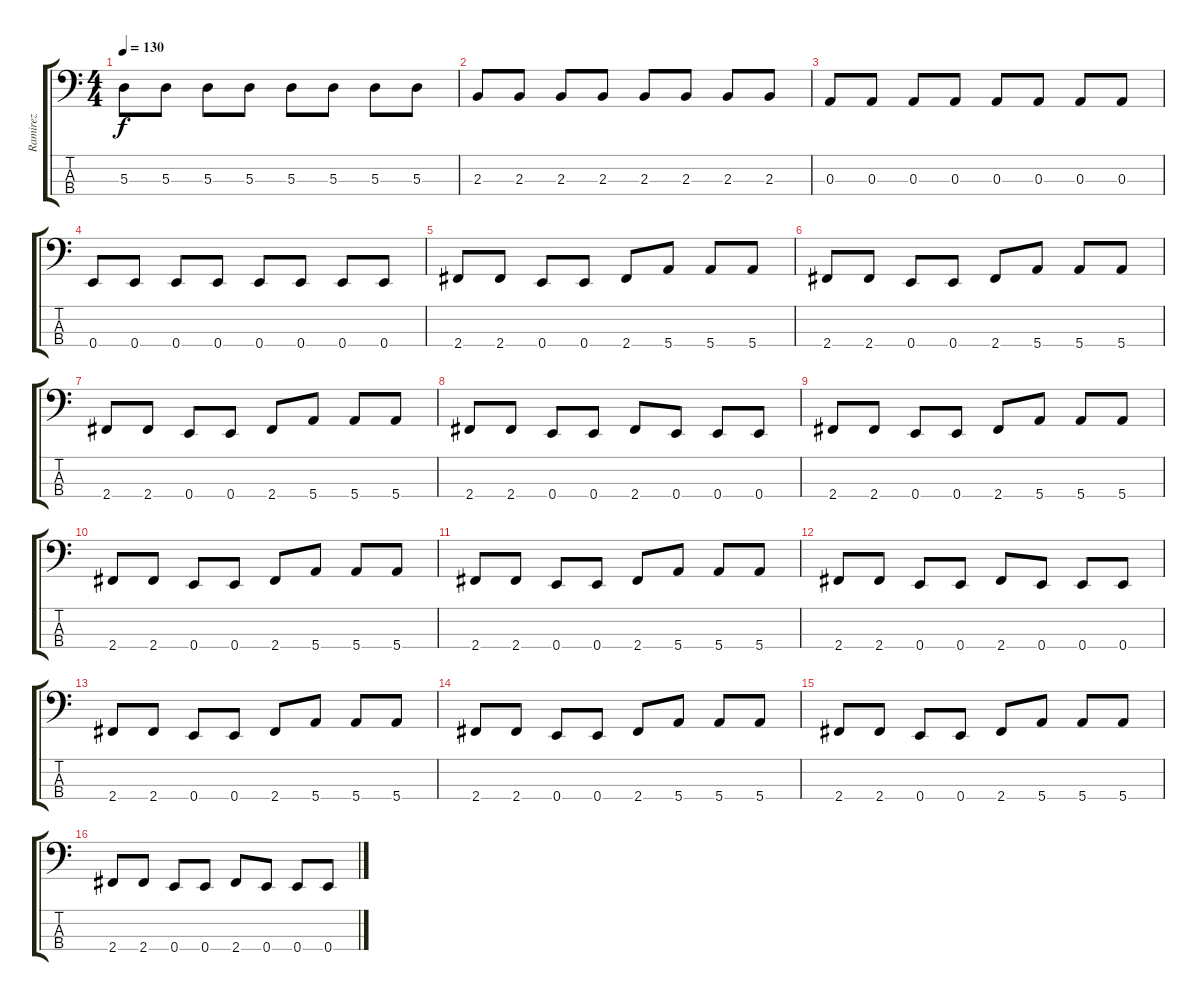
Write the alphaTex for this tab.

\track ("Ramirez" "Ramirez") {instrument electricbassfinger}
\staff {score tabs}
\tuning (G2 D2 A1 E1) {hide}
\ts (4 4)
\tempo 130
\clef f4
\ks c
5.3.8{dy f} 5.3.8 5.3.8 5.3.8 5.3.8 5.3.8 5.3.8 5.3.8 |
2.3.8 2.3.8 2.3.8 2.3.8 2.3.8 2.3.8 2.3.8 2.3.8 |
0.3.8 0.3.8 0.3.8 0.3.8 0.3.8 0.3.8 0.3.8 0.3.8 |
0.4.8 0.4.8 0.4.8 0.4.8 0.4.8 0.4.8 0.4.8 0.4.8 |
2.4.8 2.4.8 0.4.8 0.4.8 2.4.8 5.4.8 5.4.8 5.4.8 |
2.4.8 2.4.8 0.4.8 0.4.8 2.4.8 5.4.8 5.4.8 5.4.8 |
2.4.8 2.4.8 0.4.8 0.4.8 2.4.8 5.4.8 5.4.8 5.4.8 |
2.4.8 2.4.8 0.4.8 0.4.8 2.4.8 0.4.8 0.4.8 0.4.8 |
2.4.8 2.4.8 0.4.8 0.4.8 2.4.8 5.4.8 5.4.8 5.4.8 |
2.4.8 2.4.8 0.4.8 0.4.8 2.4.8 5.4.8 5.4.8 5.4.8 |
2.4.8 2.4.8 0.4.8 0.4.8 2.4.8 5.4.8 5.4.8 5.4.8 |
2.4.8 2.4.8 0.4.8 0.4.8 2.4.8 0.4.8 0.4.8 0.4.8 |
2.4.8 2.4.8 0.4.8 0.4.8 2.4.8 5.4.8 5.4.8 5.4.8 |
2.4.8 2.4.8 0.4.8 0.4.8 2.4.8 5.4.8 5.4.8 5.4.8 |
2.4.8 2.4.8 0.4.8 0.4.8 2.4.8 5.4.8 5.4.8 5.4.8 |
2.4.8 2.4.8 0.4.8 0.4.8 2.4.8 0.4.8 0.4.8 0.4.8
